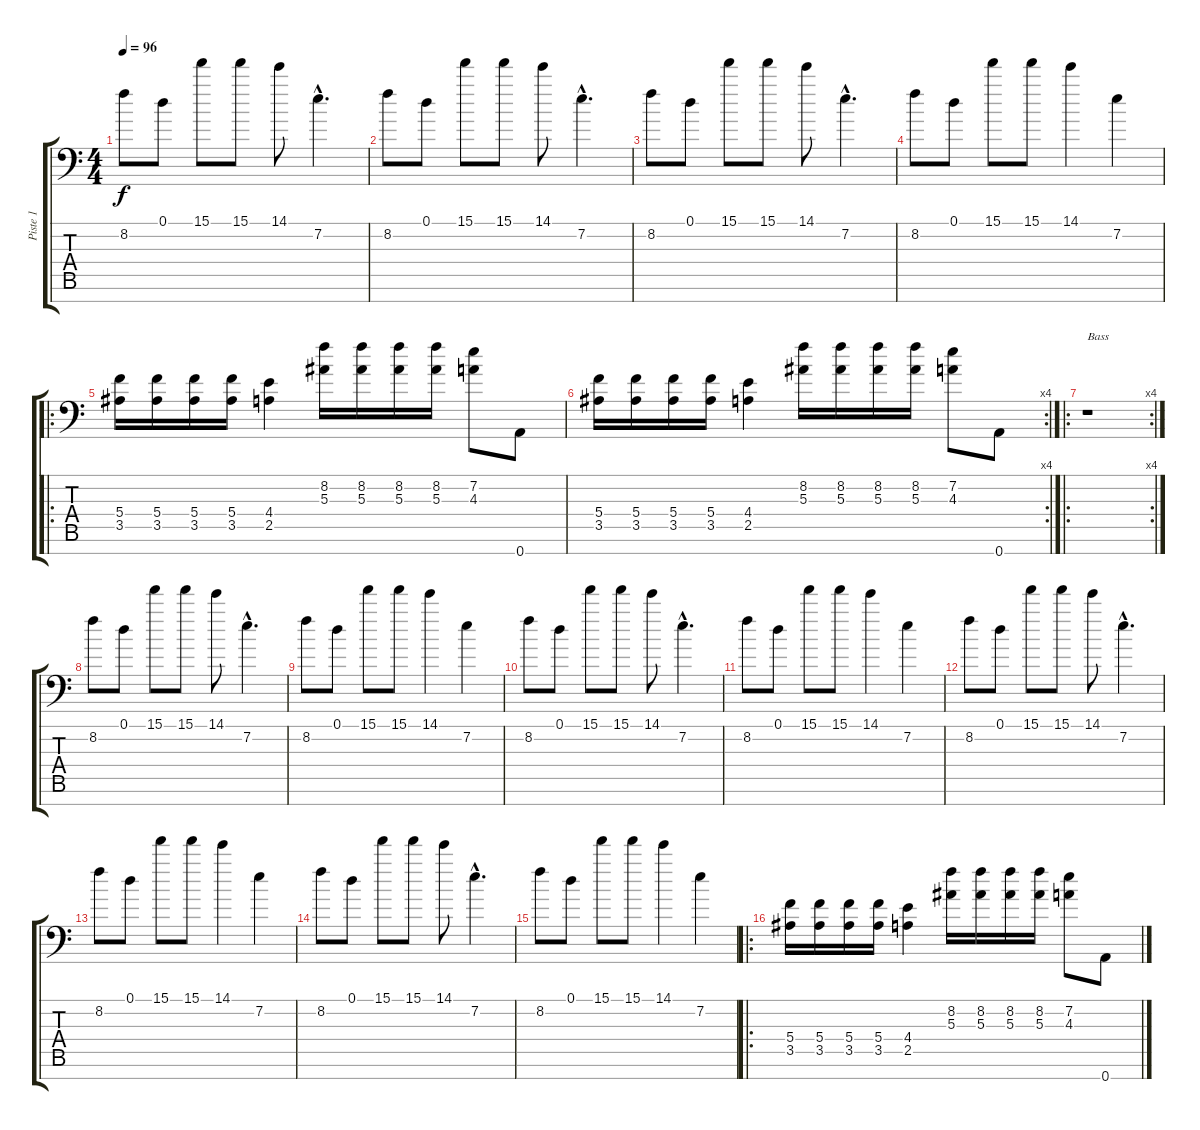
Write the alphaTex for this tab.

\track ("Piste 1" "Piste 1") {instrument distortionguitar}
\staff {score tabs}
\tuning (D4 A3 F3 C3 G2 D2 A1) {hide}
\ts (4 4)
\tempo 96
\clef f4
\ks c
8.2.8{dy f instrument overdrivenguitar} 0.1.8 15.1.8 15.1.8 14.1.8 7.2{hac}.4{d} |
8.2.8 0.1.8 15.1.8 15.1.8 14.1.8 7.2{hac}.4{d} |
8.2.8 0.1.8 15.1.8 15.1.8 14.1.8 7.2{hac}.4{d} |
8.2.8 0.1.8 15.1.8 15.1.8 14.1.4 7.2.4 |
\ro
(5.4 3.5).16{instrument distortionguitar} (5.4 3.5).16 (5.4 3.5).16 (5.4 3.5).16 (4.4 2.5).4 (8.2 5.3).16 (8.2 5.3).16 (8.2 5.3).16 (8.2 5.3).16 (7.2 4.3).8 0.7.8 |
\rc 4
(5.4 3.5).16 (5.4 3.5).16 (5.4 3.5).16 (5.4 3.5).16 (4.4 2.5).4 (8.2 5.3).16 (8.2 5.3).16 (8.2 5.3).16 (8.2 5.3).16 (7.2 4.3).8 0.7.8 |
\ro
\rc 4
r.1{txt "Bass"} |
8.2.8{instrument overdrivenguitar} 0.1.8 15.1.8 15.1.8 14.1.8 7.2{hac}.4{d} |
8.2.8 0.1.8 15.1.8 15.1.8 14.1.4 7.2.4 |
8.2.8 0.1.8 15.1.8 15.1.8 14.1.8 7.2{hac}.4{d} |
8.2.8 0.1.8 15.1.8 15.1.8 14.1.4 7.2.4 |
8.2.8 0.1.8 15.1.8 15.1.8 14.1.8 7.2{hac}.4{d} |
8.2.8 0.1.8 15.1.8 15.1.8 14.1.4 7.2.4 |
8.2.8 0.1.8 15.1.8 15.1.8 14.1.8 7.2{hac}.4{d} |
8.2.8 0.1.8 15.1.8 15.1.8 14.1.4 7.2.4 |
\ro
(5.4 3.5).16{instrument distortionguitar} (5.4 3.5).16 (5.4 3.5).16 (5.4 3.5).16 (4.4 2.5).4 (8.2 5.3).16 (8.2 5.3).16 (8.2 5.3).16 (8.2 5.3).16 (7.2 4.3).8 0.7.8
